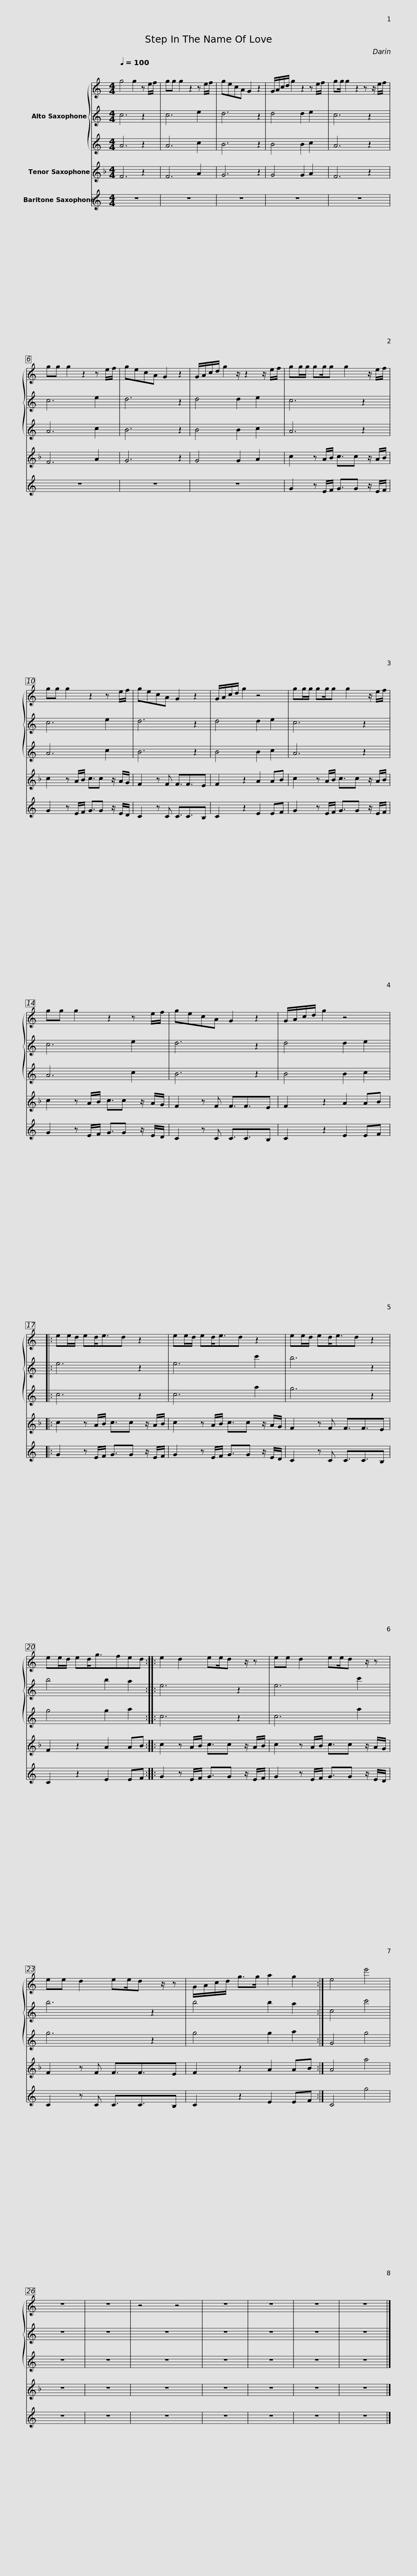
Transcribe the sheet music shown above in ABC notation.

X:1
%%score { 1 | 2 | 3 } 4 5
L:1/8
Q:1/4=100
M:4/4
I:linebreak $
K:none
V:1 treble transpose=-9
V:2 treble transpose="-9 "
V:3 treble transpose="-9 "
V:4 treble transpose=-14
V:5 treble transpose=-21
V:1
[K:C] g4 g2 z e/f/ | gg g2 z2 z e/f/ | gecA G2 z2 | G/A/c/d/ g2 z2 z e/f/ |$ gg/ g2 z2 z z/ e/f/ | %5
 gg g2 z2 z e/f/ | gecA G2 z2 | G/A/c/d/ g2 z/ z2 z/ e/f/ |$ gg/g/ gg/g g2 z/ e/f/ | gg g2 z2 z e/f/ | %10
 gecA G2 z2 | G/A/c/d/ g2 z4 |$ gg/g/ gg/g g2 z/ e/f/ | gg g2 z2 z e/f/ | gecA G2 z2 | %15
 G/A/c/d/ g2 z4 |:$ ee/d/ ed<ed z2 | ee/d/ ed<ed z2 | ee/d/ ed<ed z2 |$ ee/d/ ed<gfed ::$ %20
 e2 d2 ee/d z/ z | ee d2 ee/d z/ z | ee d2 ee/d z/ z |$ G/A/c/d/ g>g a2 g2 :|$ e4 e'4 | %25
 z8 | z8 | z4 z4 |$ z8 | z8 | %30
 z8 | z8 |] %32
V:2
[K:C] c6 z2 | c6 e2 | d6 z2 | d4 d2 e2 |$ c6 z2 | %5
 c6 e2 | d6 z2 | d4 d2 e2 |$ c6 z2 | c6 e2 | %10
 d6 z2 | d4 d2 e2 |$ c6 z2 | c6 e2 | d6 z2 | %15
 d4 d2 e2 |:$ e6 z2 | e6 c'2 | b6 z2 |$ b4 b2 a2 ::$ %20
 e6 z2 | e6 c'2 | b6 z2 |$ b4 b2 a2 :|$ c4 c'4 | %25
 z8 | z8 | z8 |$ z8 | z8 | %30
 z8 | z8 |] %32
V:3
[K:C] A6 z2 | A6 c2 | B6 z2 | B4 B2 c2 |$ A6 z2 | %5
 A6 c2 | B6 z2 | B4 B2 c2 |$ A6 z2 | A6 c2 | %10
 B6 z2 | B4 B2 c2 |$ A6 z2 | A6 c2 | B6 z2 | %15
 B4 B2 c2 |:$ c6 z2 | c6 a2 | g6 z2 |$ g4 g2 a2 ::$ %20
 c6 z2 | c6 a2 | g6 z2 |$ g4 g2 a2 :|$ G4 g4 | %25
 z8 | z8 | z8 |$ z8 | z8 | %30
 z8 | z8 |] %32
V:4
[K:F] F6 z2 | F6 A2 | G6 z2 | G4 G2 A2 |$ F6 z2 | %5
 F6 A2 | G6 z2 | G4 G2 A2 |$ c2 z A/B/ c3/2c z/ A/B/ | c2 z A/B/ c3/2c z/ A/G/ | %10
 F2 z F F3/2F3/2E | F2 z2 A2 AB |$ c2 z A/B/ c3/2c z/ A/B/ | c2 z A/B/ c3/2c z/ A/G/ | F2 z F F3/2F3/2E | %15
 F2 z2 A2 AB |:$ c2 z A/B/ c3/2c z/ A/B/ | c2 z A/B/ c3/2c z/ A/G/ | F2 z F F3/2F3/2E |$ F2 z2 A2 AB ::$ %20
 c2 z A/B/ c3/2c z/ A/B/ | c2 z A/B/ c3/2c z/ A/G/ | F2 z F F3/2F3/2E |$ F2 z2 A2 AB :|$ A4 a4 | %25
 z8 | z8 | z8 |$ z8 | z8 | %30
 z8 | z8 |] %32
V:5
[K:C] z8 | z8 | z8 | z8 |$ z8 | %5
 z8 | z8 | z8 |$ G2 z E/F/ G3/2G z/ E/F/ | G2 z E/F/ G3/2G z/ E/D/ | %10
 C2 z C C3/2C3/2B, | C2 z2 E2 EF |$ G2 z E/F/ G3/2G z/ E/F/ | G2 z E/F/ G3/2G z/ E/D/ | C2 z C C3/2C3/2B, | %15
 C2 z2 E2 EF |:$ G2 z E/F/ G3/2G z/ E/F/ | G2 z E/F/ G3/2G z/ E/D/ | C2 z C C3/2C3/2B, |$ C2 z2 E2 EF ::$ %20
 G2 z E/F/ G3/2G z/ E/F/ | G2 z E/F/ G3/2G z/ E/D/ | C2 z C C3/2C3/2B, |$ C2 z2 E2 EF :|$ C4 g4 | %25
 z8 | z8 | z8 |$ z8 | z8 | %30
 z8 | z8 |] %32
